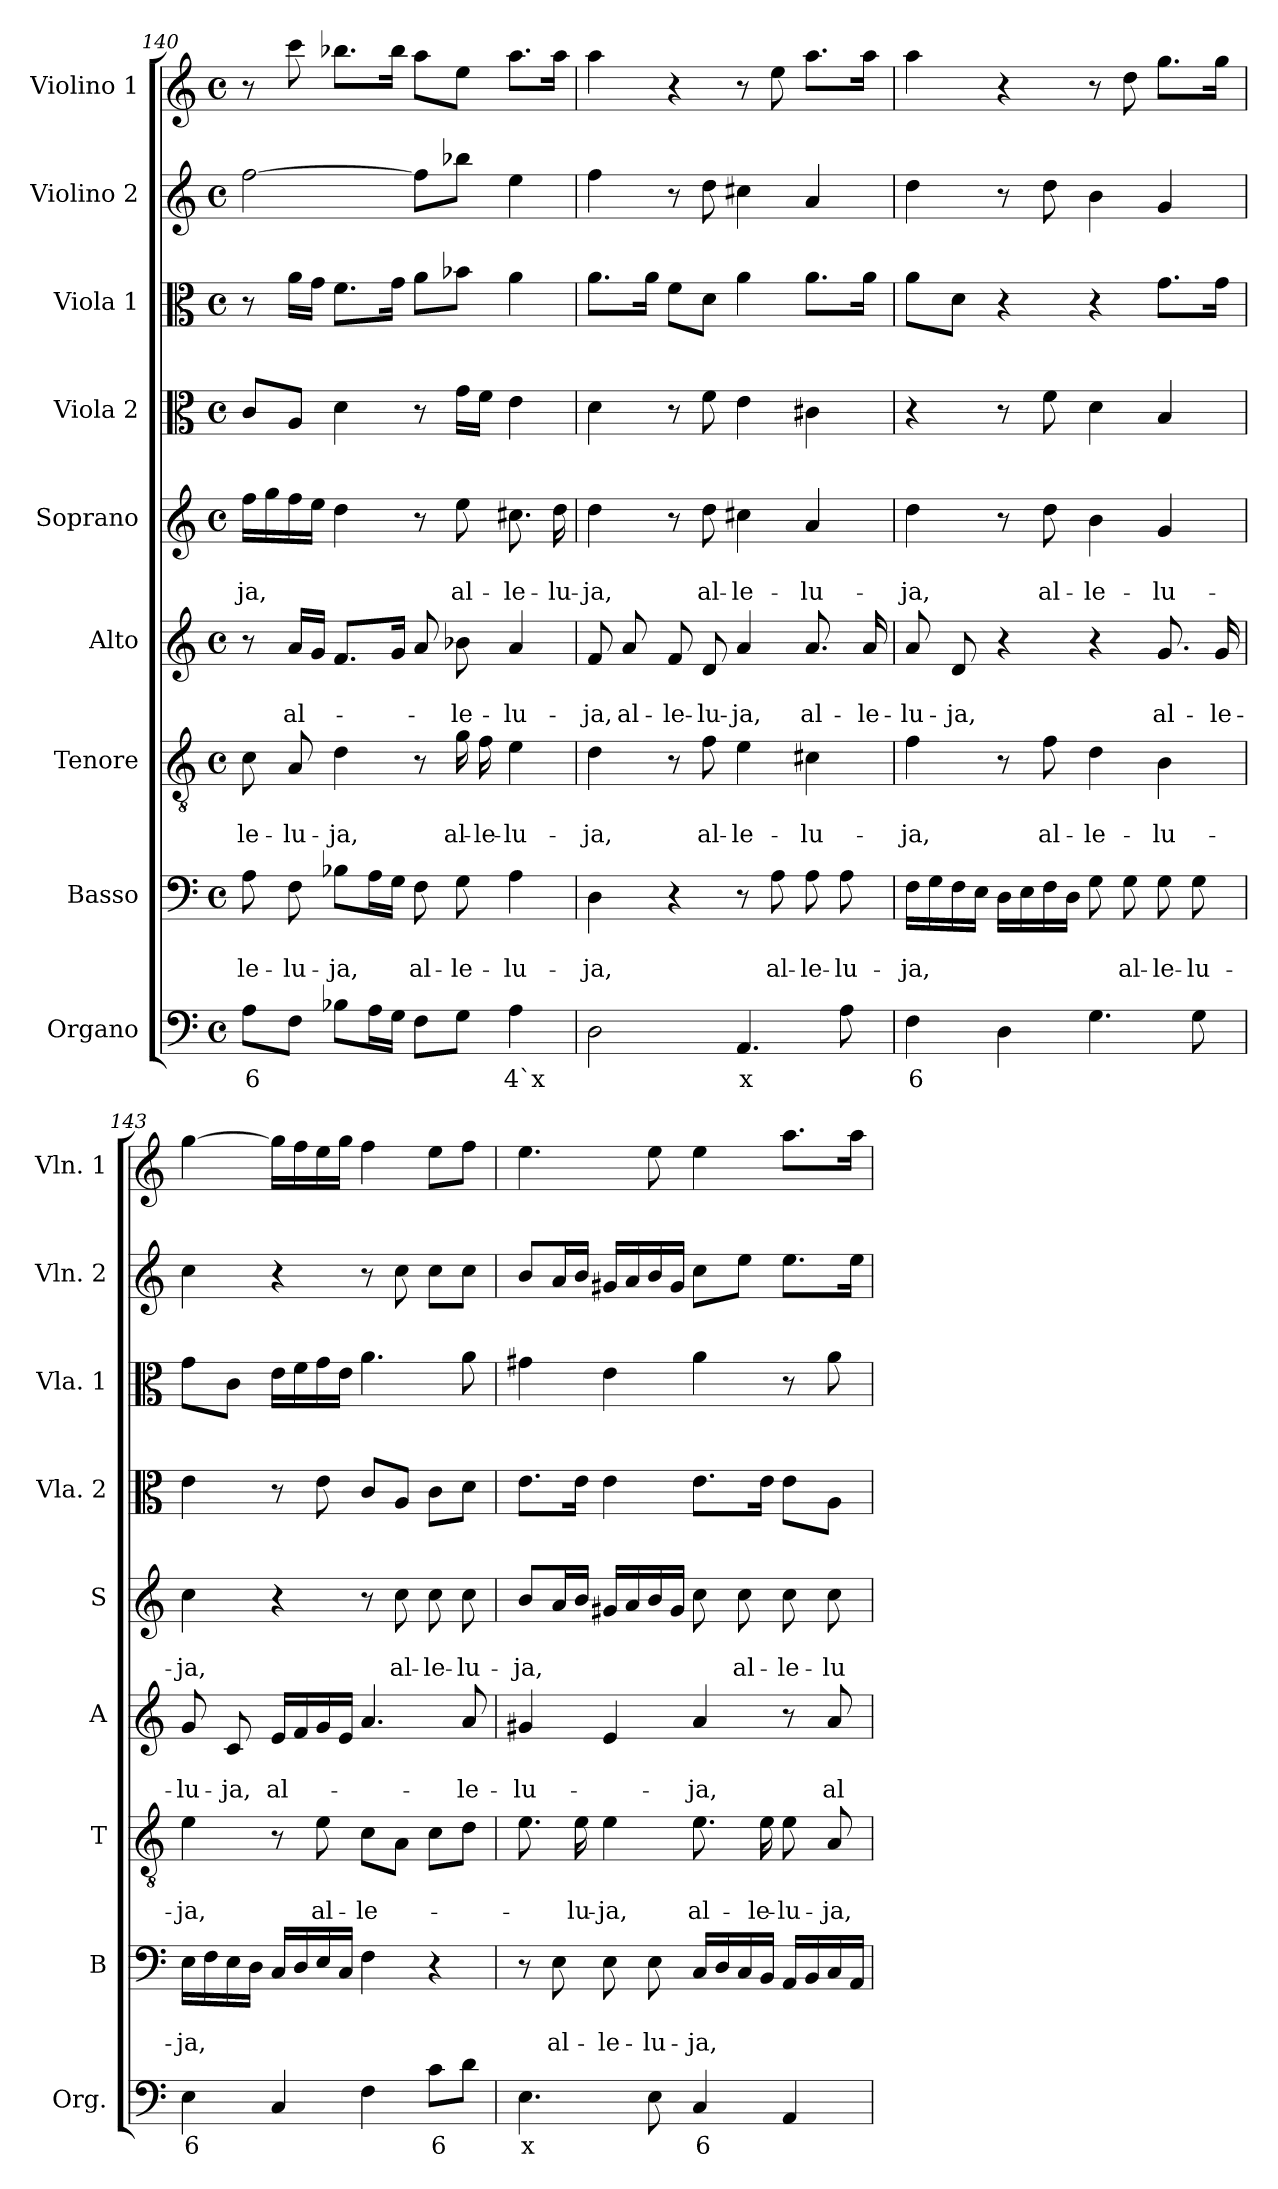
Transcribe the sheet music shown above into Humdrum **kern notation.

**kern	**text	**kern	**text	**text	**kern	**text	**text	**kern	**text	**text	**kern	**text	**text	**kern	**kern	**kern	**kern
*part9	*part9	*part8	*part8	*part8	*part7	*part7	*part7	*part6	*part6	*part6	*part5	*part5	*part5	*part4	*part3	*part2	*part1
*staff9	*staff9	*staff8	*staff8	*staff8	*staff7	*staff7	*staff7	*staff6	*staff6	*staff6	*staff5	*staff5	*staff5	*staff4	*staff3	*staff2	*staff1
*I"Organo	*	*I"Basso	*	*	*I"Tenore	*	*	*I"Alto	*	*	*I"Soprano	*	*	*I"Viola 2	*I"Viola 1	*I"Violino 2	*I"Violino 1
*I'Org.	*	*I'B	*	*	*I'T	*	*	*I'A	*	*	*I'S	*	*	*I'Vla. 2	*I'Vla. 1	*I'Vln. 2	*I'Vln. 1
*clefF4	*	*clefF4	*	*	*clefGv2	*	*	*clefG2	*	*	*clefG2	*	*	*clefC3	*clefC3	*clefG2	*clefG2
*k[]	*	*k[]	*	*	*k[]	*	*	*k[]	*	*	*k[]	*	*	*k[]	*k[]	*k[]	*k[]
*C:	*	*C:	*	*	*C:	*	*	*C:	*	*	*C:	*	*	*C:	*C:	*C:	*C:
*M4/4	*	*M4/4	*	*	*M4/4	*	*	*M4/4	*	*	*M4/4	*	*	*M4/4	*M4/4	*M4/4	*M4/4
*met(c)	*	*met(c)	*	*	*met(c)	*	*	*met(c)	*	*	*met(c)	*	*	*met(c)	*met(c)	*met(c)	*met(c)
=140	=140	=140	=140	=140	=140	=140	=140	=140	=140	=140	=140	=140	=140	=140	=140	=140	=140
!	!LO:LY:b	!	!	!LO:LY:b	!	!	!LO:LY:b	!	!	!	!	!	!LO:LY:b	!	!	!	!
8A\L	6	8A\	.	-le-	8c\	.	-le-	8r	.	.	16ff\LL	.	-ja,	8c/L	8r	[2ff\	8r
.	.	.	.	.	.	.	.	.	.	.	16gg\	.	.	.	.	.	.
!	!	!	!	!LO:LY:b	!	!	!LO:LY:b	!	!	!LO:LY:b	!	!	!	!	!	!	!
8F\J	.	8F\	.	-lu-	8A/	.	-lu-	16a/LL	.	al-	16ff\	.	.	8A/J	16a\LL	.	8ccc\
.	.	.	.	.	.	.	.	16g/JJ	.	.	16ee\JJ	.	.	.	16g\JJ	.	.
!	!	!	!	!LO:LY:b	!	!	!LO:LY:b	!	!	!	!	!	!	!	!	!	!
8B-X\L	.	8B-X\L	.	-ja,	4d\	.	-ja,	8.f/L	.	.	4dd\	.	.	4d\	8.f\L	.	8.bb-X\L
16A\L	.	16A\L	.	.	.	.	.	.	.	.	.	.	.	.	.	.	.
16G\JJ	.	16G\JJ	.	.	.	.	.	16g/Jk	.	.	.	.	.	.	16g\Jk	.	16bb-\Jk
!	!	!	!	!LO:LY:b	!	!	!	!	!	!	!	!	!	!	!	!	!
8F\L	.	8F\	.	al-	8r	.	.	8a/	.	.	8r	.	.	8r	8a\L	8ff\L]	8aa\L
!	!	!	!	!LO:LY:b	!	!	!LO:LY:b	!	!	!LO:LY:b	!	!	!LO:LY:b	!	!	!	!
8G\J	.	8G\	.	-le-	16g\	.	al-	8b-X\	.	-le-	8ee\	.	al-	16g\LL	8b-X\J	8bb-X\J	8ee\J
!	!	!	!	!	!	!	!LO:LY:b	!	!	!	!	!	!	!	!	!	!
.	.	.	.	.	16f\	.	-le-	.	.	.	.	.	.	16f\JJ	.	.	.
!	!LO:LY:b	!	!	!LO:LY:b	!	!	!LO:LY:b	!	!	!LO:LY:b	!	!	!LO:LY:b	!	!	!	!
4A\	4`x	4A\	.	-lu-	4e\	.	-lu-	4a/	.	-lu-	8.cc#X\	.	-le-	4e\	4a\	4ee\	8.aa\L
!	!	!	!	!	!	!	!	!	!	!	!	!	!LO:LY:b	!	!	!	!
.	.	.	.	.	.	.	.	.	.	.	16dd\	.	-lu-	.	.	.	16aa\Jk
!!LO:LB:g=z
=141	=141	=141	=141	=141	=141	=141	=141	=141	=141	=141	=141	=141	=141	=141	=141	=141	=141
!	!	!	!	!LO:LY:b	!	!	!LO:LY:b	!	!	!LO:LY:b	!	!	!LO:LY:b	!	!	!	!
2D\	.	4D\	.	-ja,	4d\	.	-ja,	8f/	.	-ja,	4dd\	.	-ja,	4d\	8.a\L	4ff\	4aa\
!	!	!	!	!	!	!	!	!	!	!LO:LY:b	!	!	!	!	!	!	!
.	.	.	.	.	.	.	.	8a/	.	al-	.	.	.	.	.	.	.
.	.	.	.	.	.	.	.	.	.	.	.	.	.	.	16a\Jk	.	.
!	!	!	!	!	!	!	!	!	!	!LO:LY:b	!	!	!	!	!	!	!
.	.	4r	.	.	8r	.	.	8f/	.	-le-	8r	.	.	8r	8f\L	8r	4r
!	!	!	!	!	!	!	!LO:LY:b	!	!	!LO:LY:b	!	!	!LO:LY:b	!	!	!	!
.	.	.	.	.	8f\	.	al-	8d/	.	-lu-	8dd\	.	al-	8f\	8d\J	8dd\	.
!	!LO:LY:b	!	!	!	!	!	!LO:LY:b	!	!	!LO:LY:b	!	!	!LO:LY:b	!	!	!	!
4.AA/	x	8r	.	.	4e\	.	-le-	4a/	.	-ja,	4cc#X\	.	-le-	4e\	4a\	4cc#X\	8r
!	!	!	!	!LO:LY:b	!	!	!	!	!	!	!	!	!	!	!	!	!
.	.	8A\	.	al-	.	.	.	.	.	.	.	.	.	.	.	.	8ee\
!	!	!	!	!LO:LY:b	!	!	!LO:LY:b	!	!	!LO:LY:b	!	!	!LO:LY:b	!	!	!	!
.	.	8A\	.	-le-	4c#X\	.	-lu-	8.a/	.	al-	4a/	.	-lu-	4c#X\	8.a\L	4a/	8.aa\L
!	!	!	!	!LO:LY:b	!	!	!	!	!	!	!	!	!	!	!	!	!
8A\	.	8A\	.	-lu-	.	.	.	.	.	.	.	.	.	.	.	.	.
!	!	!	!	!	!	!	!	!	!	!LO:LY:b	!	!	!	!	!	!	!
.	.	.	.	.	.	.	.	16a/	.	-le-	.	.	.	.	16a\Jk	.	16aa\Jk
=142	=142	=142	=142	=142	=142	=142	=142	=142	=142	=142	=142	=142	=142	=142	=142	=142	=142
!	!LO:LY:b	!	!	!LO:LY:b	!	!	!LO:LY:b	!	!	!LO:LY:b	!	!	!LO:LY:b	!	!	!	!
4F\	6	16F\LL	.	-ja,	4f\	.	-ja,	8a/	.	-lu-	4dd\	.	-ja,	4r	8a\L	4dd\	4aa\
.	.	16G\	.	.	.	.	.	.	.	.	.	.	.	.	.	.	.
!	!	!	!	!	!	!	!	!	!	!LO:LY:b	!	!	!	!	!	!	!
.	.	16F\	.	.	.	.	.	8d/	.	-ja,	.	.	.	.	8d\J	.	.
.	.	16E\JJ	.	.	.	.	.	.	.	.	.	.	.	.	.	.	.
4D\	.	16D\LL	.	.	8r	.	.	4r	.	.	8r	.	.	8r	4r	8r	4r
.	.	16E\	.	.	.	.	.	.	.	.	.	.	.	.	.	.	.
!	!	!	!	!	!	!	!LO:LY:b	!	!	!	!	!	!LO:LY:b	!	!	!	!
.	.	16F\	.	.	8f\	.	al-	.	.	.	8dd\	.	al-	8f\	.	8dd\	.
.	.	16D\JJ	.	.	.	.	.	.	.	.	.	.	.	.	.	.	.
!	!	!	!	!	!	!	!LO:LY:b	!	!	!	!	!	!LO:LY:b	!	!	!	!
4.G\	.	8G\	.	.	4d\	.	-le-	4r	.	.	4b\	.	-le-	4d\	4r	4b\	8r
!	!	!	!	!LO:LY:b	!	!	!	!	!	!	!	!	!	!	!	!	!
.	.	8G\	.	al-	.	.	.	.	.	.	.	.	.	.	.	.	8dd\
!	!	!	!	!LO:LY:b	!	!	!LO:LY:b	!	!	!LO:LY:b	!	!	!LO:LY:b	!	!	!	!
.	.	8G\	.	-le-	4B\	.	-lu-	8.g/	.	al-	4g/	.	-lu-	4B/	8.g\L	4g/	8.gg\L
!	!	!	!	!LO:LY:b	!	!	!	!	!	!	!	!	!	!	!	!	!
8G\	.	8G\	.	-lu-	.	.	.	.	.	.	.	.	.	.	.	.	.
!	!	!	!	!	!	!	!	!	!	!LO:LY:b	!	!	!	!	!	!	!
.	.	.	.	.	.	.	.	16g/	.	-le-	.	.	.	.	16g\Jk	.	16gg\Jk
=143	=143	=143	=143	=143	=143	=143	=143	=143	=143	=143	=143	=143	=143	=143	=143	=143	=143
!	!LO:LY:b	!	!	!LO:LY:b	!	!	!LO:LY:b	!	!	!LO:LY:b	!	!	!LO:LY:b	!	!	!	!
4E\	6	16E\LL	.	-ja,	4e\	.	-ja,	8g/	.	-lu-	4cc\	.	-ja,	4e\	8g\L	4cc\	[4gg\
.	.	16F\	.	.	.	.	.	.	.	.	.	.	.	.	.	.	.
!	!	!	!	!	!	!	!	!	!	!LO:LY:b	!	!	!	!	!	!	!
.	.	16E\	.	.	.	.	.	8c/	.	-ja,	.	.	.	.	8c\J	.	.
.	.	16D\JJ	.	.	.	.	.	.	.	.	.	.	.	.	.	.	.
!	!	!	!	!	!	!	!	!	!	!LO:LY:b	!	!	!	!	!	!	!
4C/	.	16C/LL	.	.	8r	.	.	16e/LL	.	al-	4r	.	.	8r	16e\LL	4r	16gg\LL]
.	.	16D/	.	.	.	.	.	16f/	.	.	.	.	.	.	16f\	.	16ff\
!	!	!	!	!	!	!	!LO:LY:b	!	!	!	!	!	!	!	!	!	!
.	.	16E/	.	.	8e\	.	al-	16g/	.	.	.	.	.	8e\	16g\	.	16ee\
.	.	16C/JJ	.	.	.	.	.	16e/JJ	.	.	.	.	.	.	16e\JJ	.	16gg\JJ
!	!	!	!	!	!	!	!LO:LY:b	!	!	!	!	!	!	!	!	!	!
4F\	.	4F\	.	.	8c\L	.	-le-	4.a/	.	.	8r	.	.	8c/L	4.a\	8r	4ff\
!	!	!	!	!	!	!	!	!	!	!	!	!	!LO:LY:b	!	!	!	!
.	.	.	.	.	8A\J	.	.	.	.	.	8cc\	.	al-	8A/J	.	8cc\	.
!	!LO:LY:b	!	!	!	!	!	!	!	!	!	!	!	!LO:LY:b	!	!	!	!
8c\L	6	4r	.	.	8c\L	.	.	.	.	.	8cc\	.	-le-	8c\L	.	8cc\L	8ee\L
!	!	!	!	!	!	!	!	!	!	!LO:LY:b	!	!	!LO:LY:b	!	!	!	!
8d\J	.	.	.	.	8d\J	.	.	8a/	.	-le-	8cc\	.	-lu-	8d\J	8a\	8cc\J	8ff\J
=144	=144	=144	=144	=144	=144	=144	=144	=144	=144	=144	=144	=144	=144	=144	=144	=144	=144
!	!LO:LY:b	!	!	!	!	!	!	!	!	!LO:LY:b	!	!	!LO:LY:b	!	!	!	!
4.E\	x	8r	.	.	8.e\	.	.	4g#X/	.	-lu-	8b/L	.	-ja,	8.e\L	4g#X\	8b/L	4.ee\
!	!	!	!	!LO:LY:b	!	!	!	!	!	!	!	!	!	!	!	!	!
.	.	8E\	.	al-	.	.	.	.	.	.	16a/L	.	.	.	.	16a/L	.
!	!	!	!	!	!	!	!LO:LY:b	!	!	!	!	!	!	!	!	!	!
.	.	.	.	.	16e\	.	-lu-	.	.	.	16b/JJ	.	.	16e\Jk	.	16b/JJ	.
!	!	!	!	!LO:LY:b	!	!	!LO:LY:b	!	!	!	!	!	!	!	!	!	!
.	.	8E\	.	-le-	4e\	.	-ja,	4e/	.	.	16g#X/LL	.	.	4e\	4e\	16g#X/LL	.
.	.	.	.	.	.	.	.	.	.	.	16a/	.	.	.	.	16a/	.
!	!	!	!	!LO:LY:b	!	!	!	!	!	!	!	!	!	!	!	!	!
8E\	.	8E\	.	-lu-	.	.	.	.	.	.	16b/	.	.	.	.	16b/	8ee\
.	.	.	.	.	.	.	.	.	.	.	16g#/JJ	.	.	.	.	16g#/JJ	.
!	!LO:LY:b	!	!	!LO:LY:b	!	!	!LO:LY:b	!	!	!LO:LY:b	!	!	!	!	!	!	!
4C/	6	16C/LL	.	-ja,	8.e\	.	al-	4a/	.	-ja,	8cc\	.	.	8.e\L	4a\	8cc\L	4ee\
.	.	16D/	.	.	.	.	.	.	.	.	.	.	.	.	.	.	.
!	!	!	!	!	!	!	!	!	!	!	!	!	!LO:LY:b	!	!	!	!
.	.	16C/	.	.	.	.	.	.	.	.	8cc\	.	al-	.	.	8ee\J	.
!	!	!	!	!	!	!	!LO:LY:b	!	!	!	!	!	!	!	!	!	!
.	.	16BB/JJ	.	.	16e\	.	-le-	.	.	.	.	.	.	16e\Jk	.	.	.
!	!	!	!	!	!	!	!LO:LY:b	!	!	!	!	!	!LO:LY:b	!	!	!	!
4AA/	.	16AA/LL	.	.	8e\	.	-lu-	8r	.	.	8cc\	.	-le-	8e\L	8r	8.ee\L	8.aa\L
.	.	16BB/	.	.	.	.	.	.	.	.	.	.	.	.	.	.	.
!	!	!	!	!	!	!	!LO:LY:b	!	!	!LO:LY:b	!	!	!LO:LY:b	!	!	!	!
.	.	16C/	.	.	8A/	.	-ja,	8a/	.	al-	8cc\	.	-lu-	8A\J	8a\	.	.
.	.	16AA/JJ	.	.	.	.	.	.	.	.	.	.	.	.	.	16ee\Jk	16aa\Jk
=	=	=	=	=	=	=	=	=	=	=	=	=	=	=	=	=	=
*-	*-	*-	*-	*-	*-	*-	*-	*-	*-	*-	*-	*-	*-	*-	*-	*-	*-
